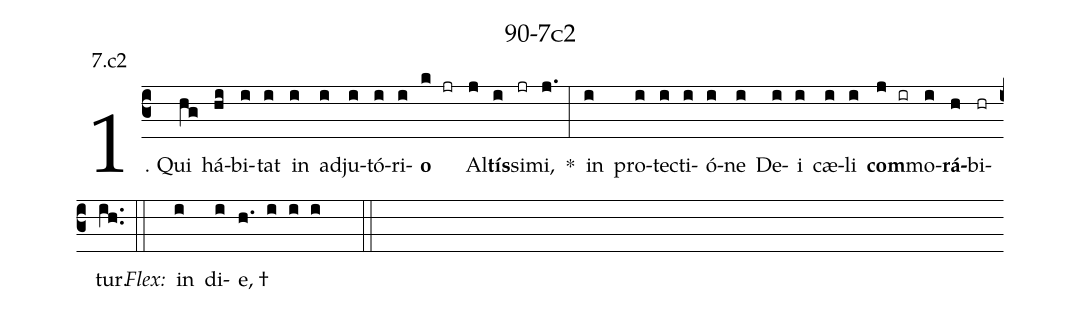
name: 90-7c2;
annotation: 7.c2;
%%
(c3)1. Qui(hg) há(hi)bi(i)tat(i) in(i) ad(i)ju(i)tó(i)ri(i)<b>o</b>(k jr) Al(j)<b>tís</b>(i)si(jr)mi,(j.) *(:) in(i) pro(i)tec(i)ti(i)ó(i)ne(i) De(i)i(i) cæ(i)li(i) <b>com</b>(j ir)mo(i)<b>rá</b>(h)bi(hr)tur.(ih..) (::)
<i>Flex:</i>()  in(i) di(i)e, †(h. i i i  ::)
